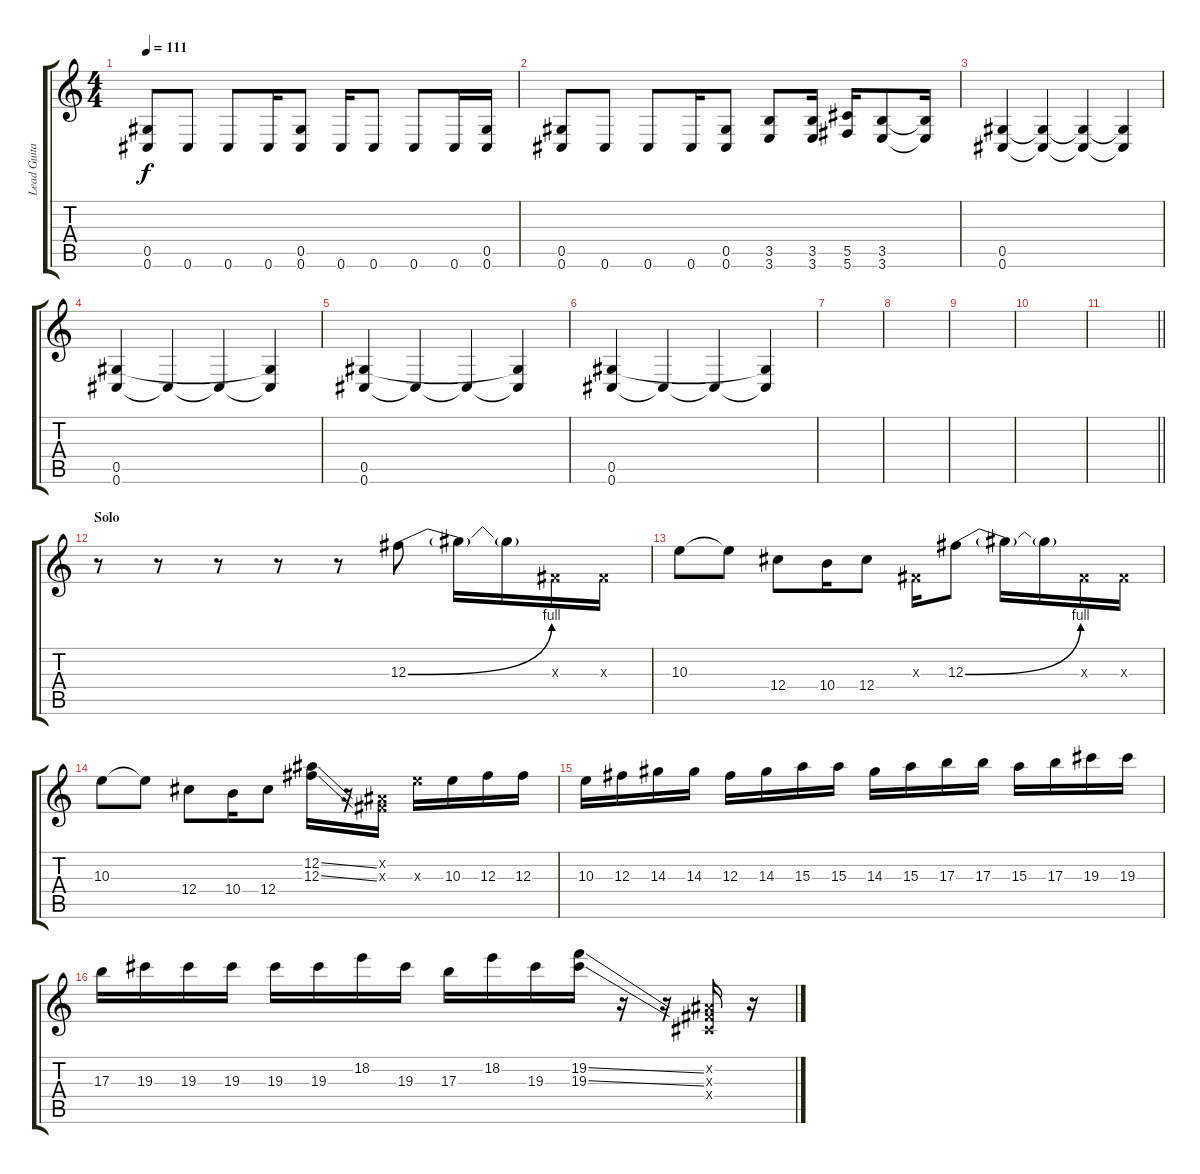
\track ("Lead Guitar" "Lead Guita") {instrument overdrivenguitar}
\staff {score tabs}
\tuning (Eb4 Bb3 Gb3 Db3 Ab2 Db2) {hide}
\ts (4 4)
\tempo 111
\clef g2
\ks c
(0.5 0.6).8{dy f} 0.6.8 0.6.8 0.6.16 (0.5 0.6).8 0.6.16 0.6.8 0.6.8 0.6.16 (0.5 0.6).16 |
(0.5 0.6).8 0.6.8 0.6.8 0.6.16 (0.5 0.6).8 (3.5 3.6).8 (3.5 3.6).16 (5.5 5.6).16 (3.5 3.6).8 (3.5{t} 3.6{t}).16 |
(0.5 0.6).4 (0.5{t} 0.6{t}).4 (0.5{t} 0.6{t}).4 (0.5{t} 0.6{t}).4 |
(0.5 0.6).4 0.6{t}.4 0.6{t}.4 (0.5{t} 0.6{t}).4 |
(0.5 0.6).4 0.6{t}.4 0.6{t}.4 (0.5{t} 0.6{t}).4 |
(0.5 0.6).4 0.6{t}.4 0.6{t}.4 (0.5{t} 0.6{t}).4 |
|
|
|
|
\barLineRight lightlight
|
\section ("" "Solo")
r.8 r.8 r.8 r.8 r.8 12.3{be (bend 0 0 60 4)}.8 12.3{t}.16 12.3{t}.16 0.3{x}.16 0.3{x}.16 |
10.3.8 10.3{t}.8 12.4.8 10.4.16 12.4.8 0.3{x}.16 12.3{be (bend 0 0 60 4)}.8 12.3{t}.16 12.3{t}.16 0.3{x}.16 0.3{x}.16 |
10.3.8 10.3{t}.8 12.4.8 10.4.16 12.4.8 (12.2{ss} 12.3{ss}).16 r.16 (0.2{x} 0.3{x}).16 10.3{x}.16 10.3.16 12.3.16 12.3.16 |
10.3.16 12.3.16 14.3.16 14.3.16 12.3.16 14.3.16 15.3.16 15.3.16 14.3.16 15.3.16 17.3.16 17.3.16 15.3.16 17.3.16 19.3.16 19.3.16 |
17.3.16 19.3.16 19.3.16 19.3.16 19.3.16 19.3.16 18.2.16 19.3.16 17.3.16 18.2.16 19.3.16 (19.2{ss} 19.3{ss}).16 r.16 r.16 (0.2{x} 0.3{x} 0.4{x}).16 r.16
